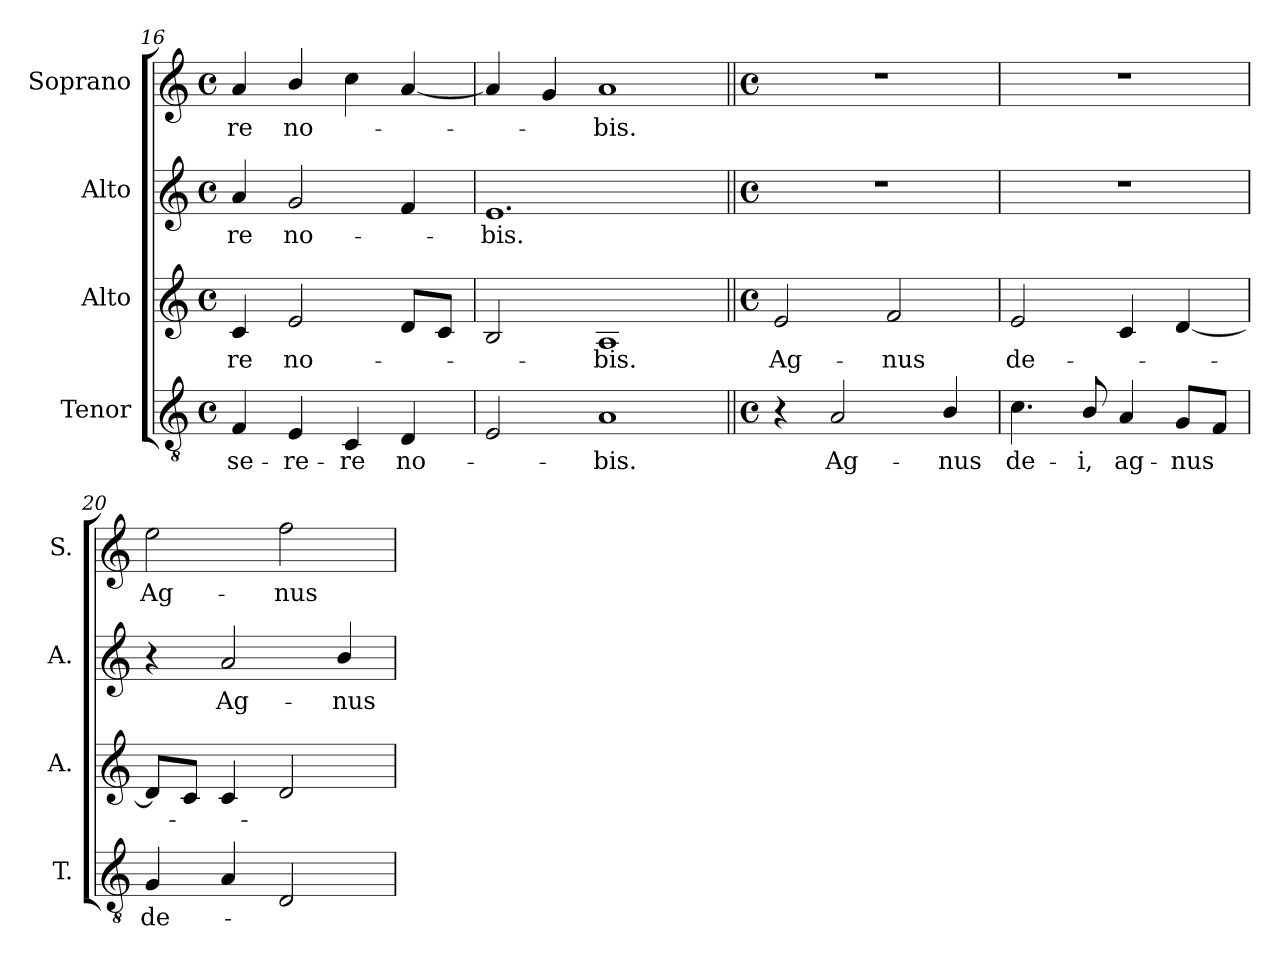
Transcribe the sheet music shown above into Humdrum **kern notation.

**kern	**text	**kern	**text	**kern	**text	**kern	**text
*part4	*part4	*part3	*part3	*part2	*part2	*part1	*part1
*staff4	*staff4	*staff3	*staff3	*staff2	*staff2	*staff1	*staff1
*I"Tenor	*	*I"Alto	*	*I"Alto	*	*I"Soprano	*
*I'T.	*	*I'A.	*	*I'A.	*	*I'S.	*
*clefGv2	*	*clefG2	*	*clefG2	*	*clefG2	*
*ITrd7c12	*	*	*	*	*	*	*
*k[]	*	*k[]	*	*k[]	*	*k[]	*
*C:	*	*C:	*	*C:	*	*C:	*
*M4/4	*	*M4/4	*	*M4/4	*	*M4/4	*
*met(c)	*	*met(c)	*	*met(c)	*	*met(c)	*
=16	=16	=16	=16	=16	=16	=16	=16
!	!LO:LY:b:color=#000000	!	!	!	!	!	!
!	!	!	!LO:LY:b:color=#000000	!	!	!	!
!	!	!	!	!	!LO:LY:b:color=#000000	!	!
!	!	!	!	!	!	!	!LO:LY:b:color=#000000
4FFi/	-se-	4ci/	-re	4ai/	-re	4ai/	-re
!	!LO:LY:b:color=#000000	!	!	!	!	!	!
!	!	!	!LO:LY:b:color=#000000	!	!	!	!
!	!	!	!	!	!LO:LY:b:color=#000000	!	!
!	!	!	!	!	!	!	!LO:LY:b:color=#000000
4EEi/	-re-	2ei/	no-	2gi/	no-	4bi/	no-
!	!LO:LY:b:color=#000000	!	!	!	!	!	!
4CCi/	-re	.	.	.	.	4cci\	.
!	!LO:LY:b:color=#000000	!	!	!	!	!	!
4DDi/	no-	8di/L	.	4fi/	.	[4ai/	.
.	.	8ci/J	.	.	.	.	.
=17	=17	=17	=17	=17	=17	=17	=17
!	!	!	!	!	!LO:LY:b:color=#000000	!	!
2EEi/	.	2Bi/	.	1.ei	-bis.	4ai/]	.
.	.	.	.	.	.	4gi/	.
!	!LO:LY:b:color=#000000	!	!	!	!	!	!
!	!	!	!LO:LY:b:color=#000000	!	!	!	!
!	!	!	!	!	!	!	!LO:LY:b:color=#000000
1AAi	-bis.	1Ai	-bis.	.	.	1ai	-bis.
!!LO:PB:g=z
=18||	=18||	=18||	=18||	=18||	=18||	=18||	=18||
*M4/4	*	*M4/4	*	*M4/4	*	*M4/4	*
*met(c)	*	*met(c)	*	*met(c)	*	*met(c)	*
!	!	!	!LO:LY:b:color=#000000	!	!	!	!
4r	.	2ei/	Ag-	1r	.	1r	.
!	!LO:LY:b:color=#000000	!	!	!	!	!	!
2AAi/	Ag-	.	.	.	.	.	.
!	!	!	!LO:LY:b:color=#000000	!	!	!	!
.	.	2fi/	-nus	.	.	.	.
!	!LO:LY:b:color=#000000	!	!	!	!	!	!
4BBi/	-nus	.	.	.	.	.	.
=19	=19	=19	=19	=19	=19	=19	=19
!	!LO:LY:b:color=#000000	!	!	!	!	!	!
!	!	!	!LO:LY:b:color=#000000	!	!	!	!
4.Ci\	de-	2ei/	de-	1r	.	1r	.
!	!LO:LY:b:color=#000000	!	!	!	!	!	!
8BBi/	-i,	.	.	.	.	.	.
!	!LO:LY:b:color=#000000	!	!	!	!	!	!
4AAi/	ag-	4ci/	.	.	.	.	.
!	!LO:LY:b:color=#000000	!	!	!	!	!	!
8GGi/L	-nus	[4di/	.	.	.	.	.
8FFi/J	.	.	.	.	.	.	.
=20	=20	=20	=20	=20	=20	=20	=20
!	!LO:LY:b:color=#000000	!	!	!	!	!	!
!	!	!	!	!	!	!	!LO:LY:b:color=#000000
4GGi/	de-	8di/L]	.	4r	.	2eei\	Ag-
.	.	8ci/J	.	.	.	.	.
!	!	!	!	!	!LO:LY:b:color=#000000	!	!
4AAi/	.	4ci/	.	2ai/	Ag-	.	.
!	!	!	!	!	!	!	!LO:LY:b:color=#000000
2DDi/	.	2di/	.	.	.	2ffi\	-nus
!	!	!	!	!	!LO:LY:b:color=#000000	!	!
.	.	.	.	4bi/	-nus	.	.
=	=	=	=	=	=	=	=
*-	*-	*-	*-	*-	*-	*-	*-
